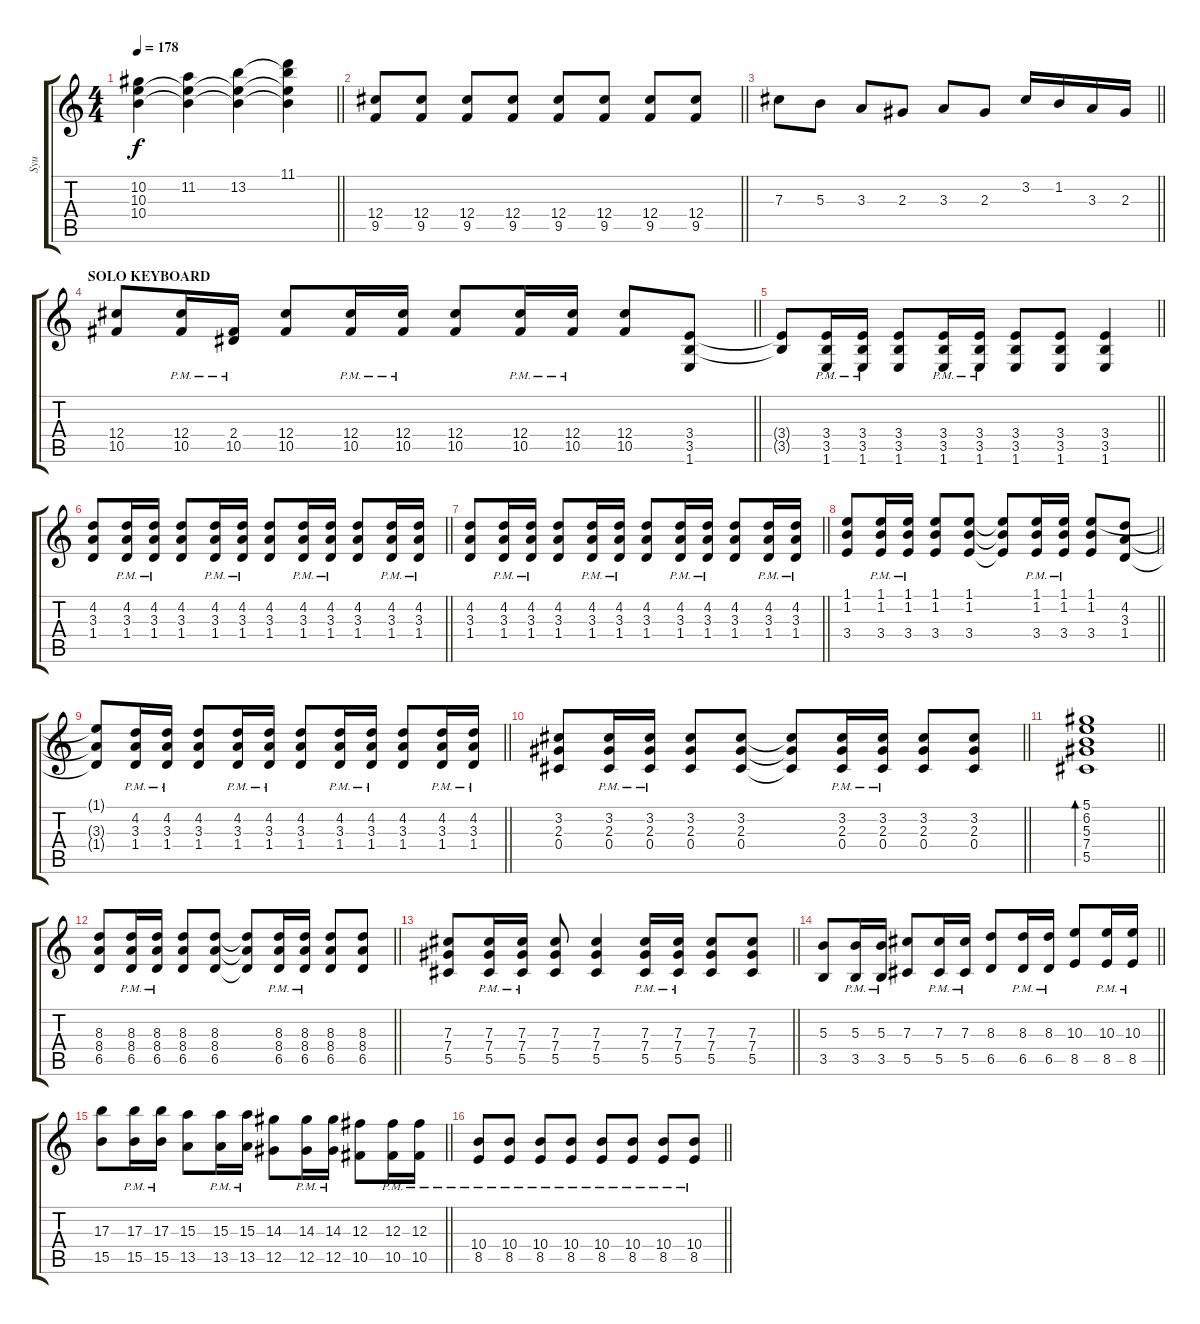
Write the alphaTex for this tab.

\track ("Syu" "Syu") {instrument overdrivenguitar}
\staff {score tabs}
\tuning (Eb4 Bb3 Gb3 Db3 Ab2 Eb2) {hide}
\ts (4 4)
\tempo 178
\clef g2
\barLineRight lightlight
\ks c
(10.2 10.3 10.4).4{dy f} (11.2 10.3{t} 10.4{t}).4 (13.2 10.3{t} 10.4{t}).4 (11.1 13.2{t} 10.3{t} 10.4{t}).4 |
\barLineRight lightlight
(12.4 9.5).8 (12.4 9.5).8 (12.4 9.5).8 (12.4 9.5).8 (12.4 9.5).8 (12.4 9.5).8 (12.4 9.5).8 (12.4 9.5).8 |
\barLineRight lightlight
7.3.8 5.3.8 3.3.8 2.3.8 3.3.8 2.3.8 3.2.16 1.2.16 3.3.16 2.3.16 |
\section ("" "SOLO KEYBOARD")
\barLineRight lightlight
(12.4 10.5).8 (12.4{pm} 10.5).16 (2.4{pm} 10.5).16 (12.4 10.5).8 (12.4{pm} 10.5).16 (12.4{pm} 10.5).16 (12.4 10.5).8 (12.4{pm} 10.5).16 (12.4{pm} 10.5).16 (12.4 10.5).8 (3.4 3.5 1.6).8 |
\barLineRight lightlight
(3.4{t} 3.5{t}).8 (3.4{pm} 3.5{pm} 1.6{pm}).16 (3.4{pm} 3.5{pm} 1.6{pm}).16 (3.4 3.5 1.6).8 (3.4{pm} 3.5{pm} 1.6{pm}).16 (3.4{pm} 3.5{pm} 1.6{pm}).16 (3.4 3.5 1.6).8 (3.4 3.5 1.6).8 (3.4 3.5 1.6).4 |
\barLineRight lightlight
(4.2 3.3 1.4).8 (4.2{pm} 3.3{pm} 1.4{pm}).16 (4.2{pm} 3.3{pm} 1.4{pm}).16 (4.2 3.3 1.4).8 (4.2{pm} 3.3{pm} 1.4{pm}).16 (4.2{pm} 3.3{pm} 1.4{pm}).16 (4.2 3.3 1.4).8 (4.2{pm} 3.3{pm} 1.4{pm}).16 (4.2{pm} 3.3{pm} 1.4{pm}).16 (4.2 3.3 1.4).8 (4.2{pm} 3.3{pm} 1.4{pm}).16 (4.2{pm} 3.3{pm} 1.4{pm}).16 |
\barLineRight lightlight
(4.2 3.3 1.4).8 (4.2{pm} 3.3{pm} 1.4{pm}).16 (4.2{pm} 3.3{pm} 1.4{pm}).16 (4.2 3.3 1.4).8 (4.2{pm} 3.3{pm} 1.4{pm}).16 (4.2{pm} 3.3{pm} 1.4{pm}).16 (4.2 3.3 1.4).8 (4.2{pm} 3.3{pm} 1.4{pm}).16 (4.2{pm} 3.3{pm} 1.4{pm}).16 (4.2 3.3 1.4).8 (4.2{pm} 3.3{pm} 1.4{pm}).16 (4.2{pm} 3.3{pm} 1.4{pm}).16 |
\barLineRight lightlight
(1.1 1.2 3.4).8 (1.1{pm} 1.2{pm} 3.4{pm}).16 (1.1{pm} 1.2{pm} 3.4{pm}).16 (1.1 1.2 3.4).8 (1.1 1.2 3.4).8 (1.1{t} 1.2{t} 3.4{t}).8 (1.1{pm} 1.2{pm} 3.4{pm}).16 (1.1{pm} 1.2{pm} 3.4{pm}).16 (1.1 1.2 3.4).8 (4.2 3.3 1.4).8 |
\barLineRight lightlight
(1.1{t} 3.3{t} 1.4{t}).8 (4.2{pm} 3.3{pm} 1.4{pm}).16 (4.2{pm} 3.3{pm} 1.4{pm}).16 (4.2 3.3 1.4).8 (4.2{pm} 3.3{pm} 1.4{pm}).16 (4.2{pm} 3.3{pm} 1.4{pm}).16 (4.2 3.3 1.4).8 (4.2{pm} 3.3{pm} 1.4{pm}).16 (4.2{pm} 3.3{pm} 1.4{pm}).16 (4.2 3.3 1.4).8 (4.2{pm} 3.3{pm} 1.4{pm}).16 (4.2{pm} 3.3{pm} 1.4{pm}).16 |
\barLineRight lightlight
(3.2 2.3 0.4).8 (3.2{pm} 2.3{pm} 0.4{pm}).16 (3.2{pm} 2.3{pm} 0.4{pm}).16 (3.2 2.3 0.4).8 (3.2 2.3 0.4).8 (3.2{t} 2.3{t} 0.4{t}).8 (3.2{pm} 2.3{pm} 0.4{pm}).16 (3.2{pm} 2.3{pm} 0.4{pm}).16 (3.2 2.3 0.4).8 (3.2 2.3 0.4).8 |
\barLineRight lightlight
(5.1 6.2 5.3 7.4 5.5).1{bd 480} |
\barLineRight lightlight
(8.3 8.4 6.5).8 (8.3{pm} 8.4{pm} 6.5{pm}).16 (8.3{pm} 8.4{pm} 6.5{pm}).16 (8.3 8.4 6.5).8 (8.3 8.4 6.5).8 (8.3{t} 8.4{t} 6.5{t}).8 (8.3{pm} 8.4{pm} 6.5{pm}).16 (8.3{pm} 8.4{pm} 6.5{pm}).16 (8.3 8.4 6.5).8 (8.3 8.4 6.5).8 |
\barLineRight lightlight
(7.3 7.4 5.5).8 (7.3{pm} 7.4{pm} 5.5{pm}).16 (7.3{pm} 7.4{pm} 5.5{pm}).16 (7.3 7.4 5.5).8 (7.3 7.4 5.5).4 (7.3{pm} 7.4{pm} 5.5{pm}).16 (7.3{pm} 7.4{pm} 5.5{pm}).16 (7.3 7.4 5.5).8 (7.3 7.4 5.5).8 |
\barLineRight lightlight
(5.3 3.5).8 (5.3{pm} 3.5{pm}).16 (5.3{pm} 3.5{pm}).16 (7.3 5.5).8 (7.3{pm} 5.5{pm}).16 (7.3{pm} 5.5{pm}).16 (8.3 6.5).8 (8.3{pm} 6.5{pm}).16 (8.3{pm} 6.5{pm}).16 (10.3 8.5).8 (10.3{pm} 8.5{pm}).16 (10.3{pm} 8.5{pm}).16 |
\barLineRight lightlight
(17.3 15.5).8 (17.3{pm} 15.5{pm}).16 (17.3{pm} 15.5{pm}).16 (15.3 13.5).8 (15.3{pm} 13.5{pm}).16 (15.3{pm} 13.5{pm}).16 (14.3 12.5).8 (14.3{pm} 12.5{pm}).16 (14.3{pm} 12.5{pm}).16 (12.3 10.5).8 (12.3{pm} 10.5{pm}).16 (12.3{pm} 10.5{pm}).16 |
\barLineRight lightlight
(10.4{pm} 8.5{pm}).8 (10.4{pm} 8.5{pm}).8 (10.4{pm} 8.5{pm}).8 (10.4{pm} 8.5{pm}).8 (10.4{pm} 8.5{pm}).8 (10.4{pm} 8.5{pm}).8 (10.4{pm} 8.5{pm}).8 (10.4{pm} 8.5{pm}).8
